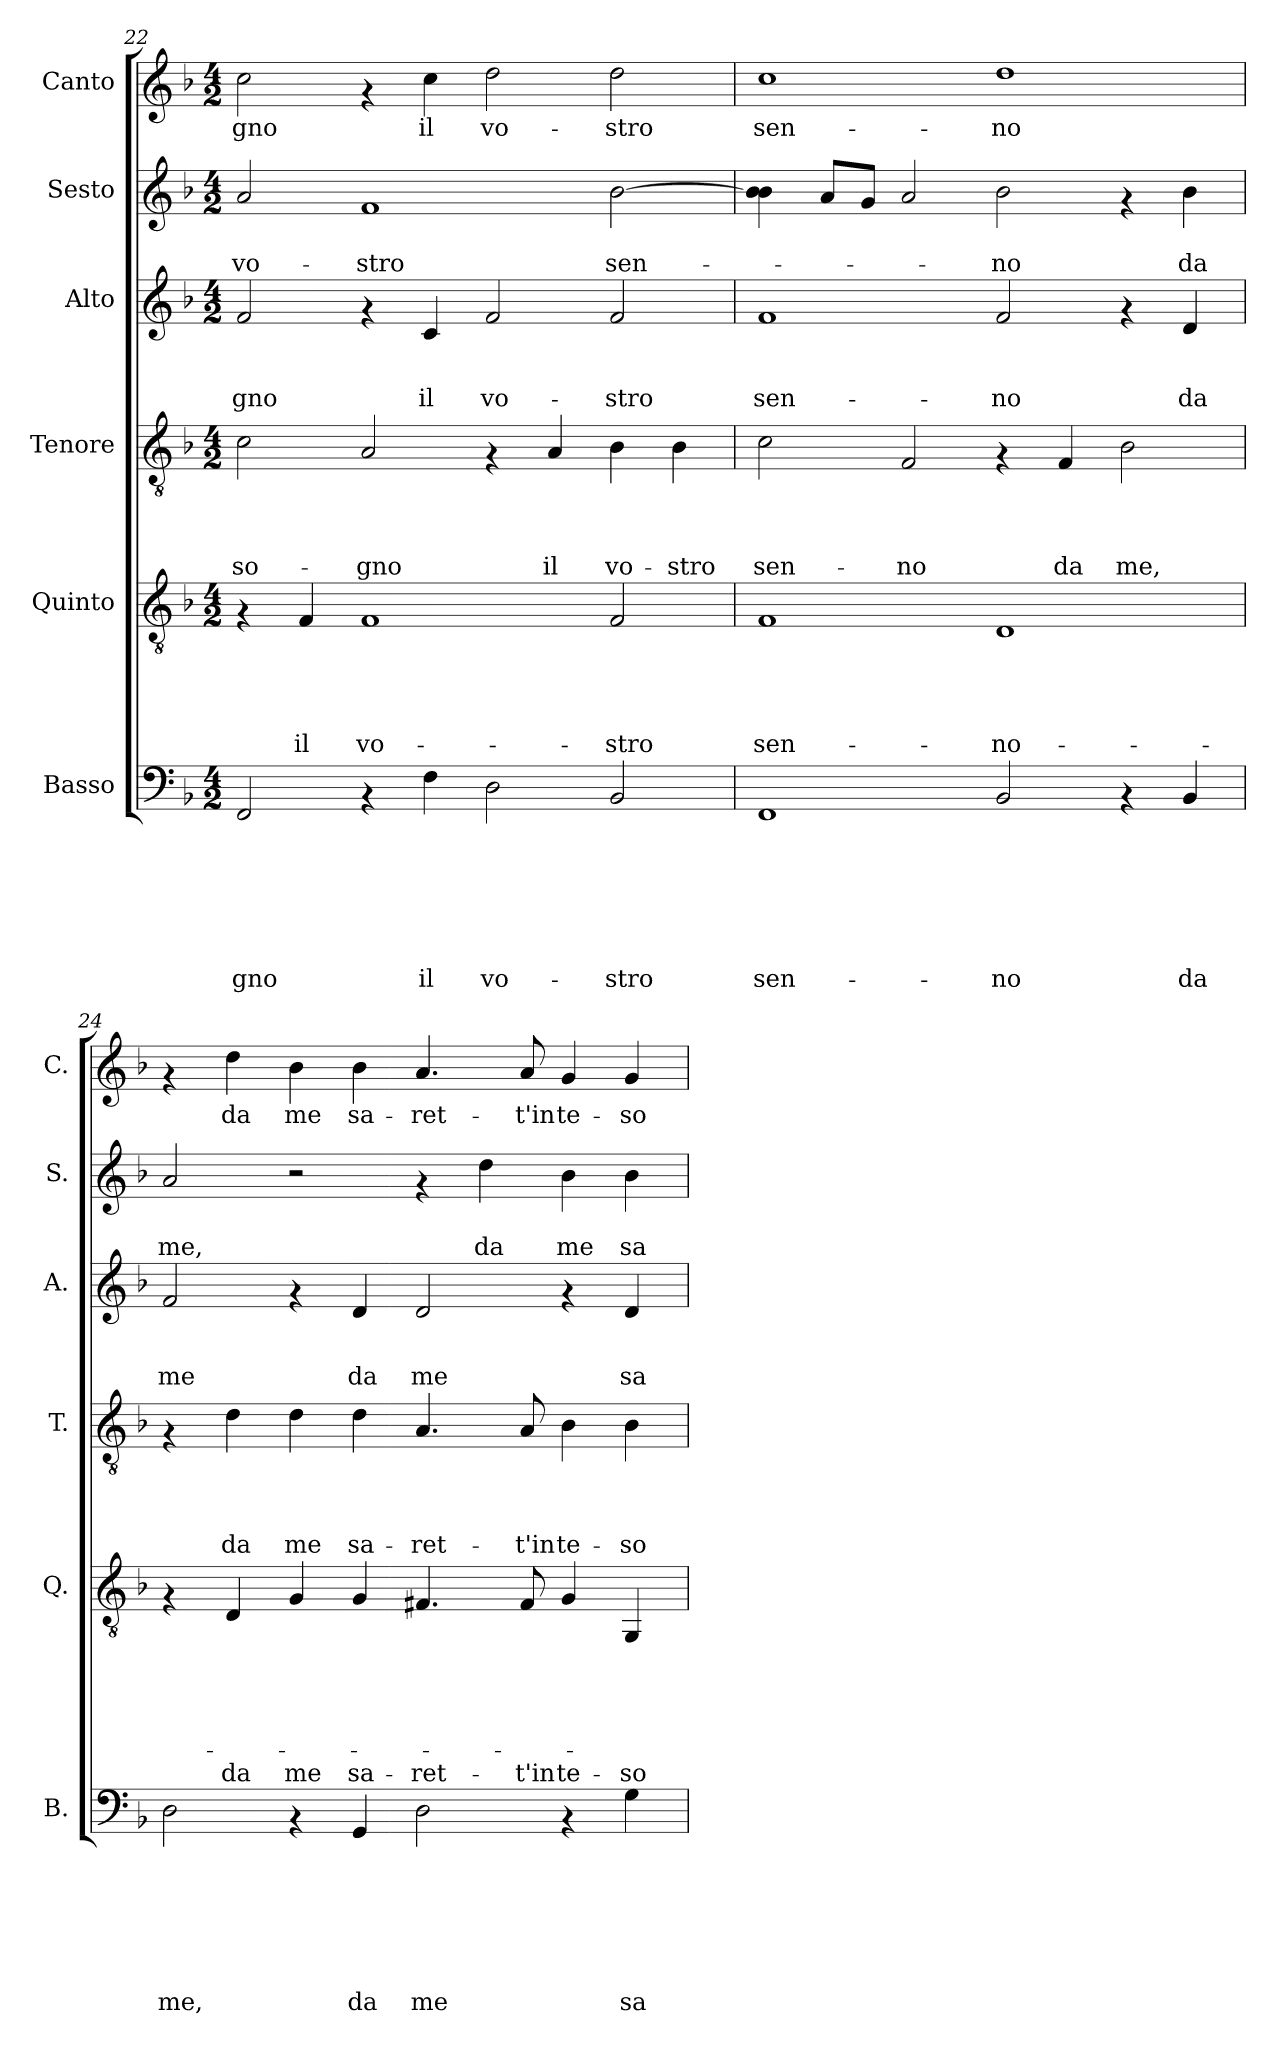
**kern	**text	**text	**text	**text	**text	**text	**text	**kern	**text	**text	**text	**text	**text	**text	**kern	**text	**text	**text	**text	**kern	**text	**text	**text	**kern	**text	**text	**kern	**text
*part6	*part6	*part6	*part6	*part6	*part6	*part6	*part6	*part5	*part5	*part5	*part5	*part5	*part5	*part5	*part4	*part4	*part4	*part4	*part4	*part3	*part3	*part3	*part3	*part2	*part2	*part2	*part1	*part1
*staff6	*staff6	*staff6	*staff6	*staff6	*staff6	*staff6	*staff6	*staff5	*staff5	*staff5	*staff5	*staff5	*staff5	*staff5	*staff4	*staff4	*staff4	*staff4	*staff4	*staff3	*staff3	*staff3	*staff3	*staff2	*staff2	*staff2	*staff1	*staff1
*I"Basso	*	*	*	*	*	*	*	*I"Quinto	*	*	*	*	*	*	*I"Tenore	*	*	*	*	*I"Alto	*	*	*	*I"Sesto	*	*	*I"Canto	*
*I'B.	*	*	*	*	*	*	*	*I'Q.	*	*	*	*	*	*	*I'T.	*	*	*	*	*I'A.	*	*	*	*I'S.	*	*	*I'C.	*
*clefF4	*	*	*	*	*	*	*	*clefGv2	*	*	*	*	*	*	*clefGv2	*	*	*	*	*clefG2	*	*	*	*clefG2	*	*	*clefG2	*
*k[b-]	*	*	*	*	*	*	*	*k[b-]	*	*	*	*	*	*	*k[b-]	*	*	*	*	*k[b-]	*	*	*	*k[b-]	*	*	*k[b-]	*
*F:	*	*	*	*	*	*	*	*F:	*	*	*	*	*	*	*F:	*	*	*	*	*F:	*	*	*	*F:	*	*	*F:	*
*M4/2	*	*	*	*	*	*	*	*M4/2	*	*	*	*	*	*	*M4/2	*	*	*	*	*M4/2	*	*	*	*M4/2	*	*	*M4/2	*
=22	=22	=22	=22	=22	=22	=22	=22	=22	=22	=22	=22	=22	=22	=22	=22	=22	=22	=22	=22	=22	=22	=22	=22	=22	=22	=22	=22	=22
!	!	!	!	!	!	!	!LO:LY:b:rj	!	!	!	!	!	!	!	!	!	!	!	!LO:LY:b	!	!	!	!LO:LY:b	!	!	!LO:LY:b	!	!LO:LY:b
2FF/	.	.	.	.	.	.	-gno	4rF	.	.	.	.	.	.	2c\	.	.	.	-so-	2f/	.	.	-gno	2a/	.	vo-	2cc\	-gno
!	!	!	!	!	!	!	!	!	!	!	!	!	!LO:LY:b	!	!	!	!	!	!	!	!	!	!	!	!	!	!	!
.	.	.	.	.	.	.	.	4F/	.	.	.	.	il	.	.	.	.	.	.	.	.	.	.	.	.	.	.	.
!	!	!	!	!	!	!	!	!	!	!	!	!	!LO:LY:b	!	!	!	!	!	!LO:LY:b	!	!	!	!	!	!	!LO:LY:b	!	!
4rAA	.	.	.	.	.	.	.	1F	.	.	.	.	vo-	.	2A/	.	.	.	-gno	4rf	.	.	.	1f	.	-stro	4rf	.
!	!	!	!	!	!	!	!LO:LY:b:rj	!	!	!	!	!	!	!	!	!	!	!	!	!	!	!	!LO:LY:b	!	!	!	!	!LO:LY:b
4F\	.	.	.	.	.	.	il	.	.	.	.	.	.	.	.	.	.	.	.	4c/	.	.	il	.	.	.	4cc\	il
!	!	!	!	!	!	!	!LO:LY:b:rj	!	!	!	!	!	!	!	!	!	!	!	!	!	!	!	!LO:LY:b	!	!	!	!	!LO:LY:b
2D\	.	.	.	.	.	.	vo-	.	.	.	.	.	.	.	4rF	.	.	.	.	2f/	.	.	vo-	.	.	.	2dd\	vo-
!	!	!	!	!	!	!	!	!	!	!	!	!	!	!	!	!	!	!	!LO:LY:b	!	!	!	!	!	!	!	!	!
.	.	.	.	.	.	.	.	.	.	.	.	.	.	.	4A/	.	.	.	il	.	.	.	.	.	.	.	.	.
!	!	!	!	!	!	!	!LO:LY:b:rj	!	!	!	!	!	!LO:LY:b	!	!	!	!	!	!LO:LY:b	!	!	!	!LO:LY:b	!	!	!LO:LY:b	!	!LO:LY:b
2BB-/	.	.	.	.	.	.	-stro	2F/	.	.	.	.	-stro	.	4B-\	.	.	.	vo-	2f/	.	.	-stro	[>2b-\	.	sen-	2dd\	-stro
!	!	!	!	!	!	!	!	!	!	!	!	!	!	!	!	!	!	!	!LO:LY:b	!	!	!	!	!	!	!	!	!
.	.	.	.	.	.	.	.	.	.	.	.	.	.	.	4B-\	.	.	.	-stro	.	.	.	.	.	.	.	.	.
!!LO:PB:g=z
=23	=23	=23	=23	=23	=23	=23	=23	=23	=23	=23	=23	=23	=23	=23	=23	=23	=23	=23	=23	=23	=23	=23	=23	=23	=23	=23	=23	=23
!	!	!	!	!	!	!	!LO:LY:b:rj	!	!	!	!	!	!LO:LY:b	!	!	!	!	!	!LO:LY:b	!	!	!	!LO:LY:b	!	!	!	!	!LO:LY:b
1FF	.	.	.	.	.	.	sen-	1F	.	.	.	.	sen-	.	2c\	.	.	.	sen-	1f	.	.	sen-	4b-\] 4b-\	.	.	1cc	sen-
.	.	.	.	.	.	.	.	.	.	.	.	.	.	.	.	.	.	.	.	.	.	.	.	8a/L	.	.	.	.
.	.	.	.	.	.	.	.	.	.	.	.	.	.	.	.	.	.	.	.	.	.	.	.	8g/J	.	.	.	.
!	!	!	!	!	!	!	!	!	!	!	!	!	!	!	!	!	!	!	!LO:LY:b	!	!	!	!	!	!	!	!	!
.	.	.	.	.	.	.	.	.	.	.	.	.	.	.	2F/	.	.	.	-no	.	.	.	.	2a/	.	.	.	.
!	!	!	!	!	!	!	!LO:LY:b:rj	!	!	!	!	!	!LO:LY:b	!	!	!	!	!	!	!	!	!	!LO:LY:b	!	!	!LO:LY:b	!	!LO:LY:b
2BB-/	.	.	.	.	.	.	-no	1D	.	.	.	.	-no-	.	4rF	.	.	.	.	2f/	.	.	-no	2b-\	.	-no	1dd	-no
!	!	!	!	!	!	!	!	!	!	!	!	!	!	!	!	!	!	!	!LO:LY:b	!	!	!	!	!	!	!	!	!
.	.	.	.	.	.	.	.	.	.	.	.	.	.	.	4F/	.	.	.	da	.	.	.	.	.	.	.	.	.
!	!	!	!	!	!	!	!	!	!	!	!	!	!	!	!	!	!	!	!LO:LY:b	!	!	!	!	!	!	!	!	!
4rAA	.	.	.	.	.	.	.	.	.	.	.	.	.	.	2B-\	.	.	.	me,	4rf	.	.	.	4rf	.	.	.	.
!	!	!	!	!	!	!	!LO:LY:b:rj	!	!	!	!	!	!	!	!	!	!	!	!	!	!	!	!LO:LY:b	!	!	!LO:LY:b	!	!
4BB-/	.	.	.	.	.	.	da	.	.	.	.	.	.	.	.	.	.	.	.	4d/	.	.	da	4b-\	.	da	.	.
=24	=24	=24	=24	=24	=24	=24	=24	=24	=24	=24	=24	=24	=24	=24	=24	=24	=24	=24	=24	=24	=24	=24	=24	=24	=24	=24	=24	=24
!	!	!	!	!	!	!	!LO:LY:b:rj	!	!	!	!	!	!	!	!	!	!	!	!	!	!	!	!LO:LY:b	!	!	!LO:LY:b	!	!
2D\	.	.	.	.	.	.	me,	4rF	.	.	.	.	.	.	4rF	.	.	.	.	2f/	.	.	me	2a/	.	me,	4rf	.
!	!	!	!	!	!	!	!	!	!	!	!	!	!	!LO:LY:b	!	!	!	!	!LO:LY:b	!	!	!	!	!	!	!	!	!LO:LY:b
.	.	.	.	.	.	.	.	4D/	.	.	.	.	.	da	4d\	.	.	.	da	.	.	.	.	.	.	.	4dd\	da
!	!	!	!	!	!	!	!	!	!	!	!	!	!	!LO:LY:b	!	!	!	!	!LO:LY:b	!	!	!	!	!	!	!	!	!LO:LY:b
4rAA	.	.	.	.	.	.	.	4G/	.	.	.	.	.	me	4d\	.	.	.	me	4rf	.	.	.	2r	.	.	4b-\	me
!	!	!	!	!	!	!	!LO:LY:b:rj	!	!	!	!	!	!	!LO:LY:b	!	!	!	!	!LO:LY:b	!	!	!	!LO:LY:b	!	!	!	!	!LO:LY:b
4GG/	.	.	.	.	.	.	da	4G/	.	.	.	.	.	sa-	4d\	.	.	.	sa-	4d/	.	.	da	.	.	.	4b-\	sa-
!	!	!	!	!	!	!	!LO:LY:b:rj	!	!	!	!	!	!	!LO:LY:b	!	!	!	!	!LO:LY:b	!	!	!	!LO:LY:b	!	!	!	!	!LO:LY:b
2D\	.	.	.	.	.	.	me	4.F#X/	.	.	.	.	.	-ret-	4.A/	.	.	.	-ret-	2d/	.	.	me	4rf	.	.	4.a/	-ret-
!	!	!	!	!	!	!	!	!	!	!	!	!	!	!	!	!	!	!	!	!	!	!	!	!	!	!LO:LY:b	!	!
.	.	.	.	.	.	.	.	.	.	.	.	.	.	.	.	.	.	.	.	.	.	.	.	4dd\	.	da	.	.
!	!	!	!	!	!	!	!	!	!	!	!	!	!	!LO:LY:b	!	!	!	!	!LO:LY:b	!	!	!	!	!	!	!	!	!LO:LY:b
.	.	.	.	.	.	.	.	8F#/	.	.	.	.	.	-t'in	8A/	.	.	.	-t'in	.	.	.	.	.	.	.	8a/	-t'in
!	!	!	!	!	!	!	!	!	!	!	!	!	!	!LO:LY:b	!	!	!	!	!LO:LY:b	!	!	!	!	!	!	!LO:LY:b	!	!LO:LY:b
4rAA	.	.	.	.	.	.	.	4G/	.	.	.	.	.	te-	4B-\	.	.	.	te-	4rf	.	.	.	4b-\	.	me	4g/	te-
!	!	!	!	!	!	!	!LO:LY:b:rj	!	!	!	!	!	!	!LO:LY:b	!	!	!	!	!LO:LY:b	!	!	!	!LO:LY:b	!	!	!LO:LY:b	!	!LO:LY:b
4G\	.	.	.	.	.	.	sa-	4GG/	.	.	.	.	.	-so	4B-\	.	.	.	-so	4d/	.	.	sa-	4b-\	.	sa-	4g/	-so
=	=	=	=	=	=	=	=	=	=	=	=	=	=	=	=	=	=	=	=	=	=	=	=	=	=	=	=	=
*-	*-	*-	*-	*-	*-	*-	*-	*-	*-	*-	*-	*-	*-	*-	*-	*-	*-	*-	*-	*-	*-	*-	*-	*-	*-	*-	*-	*-
